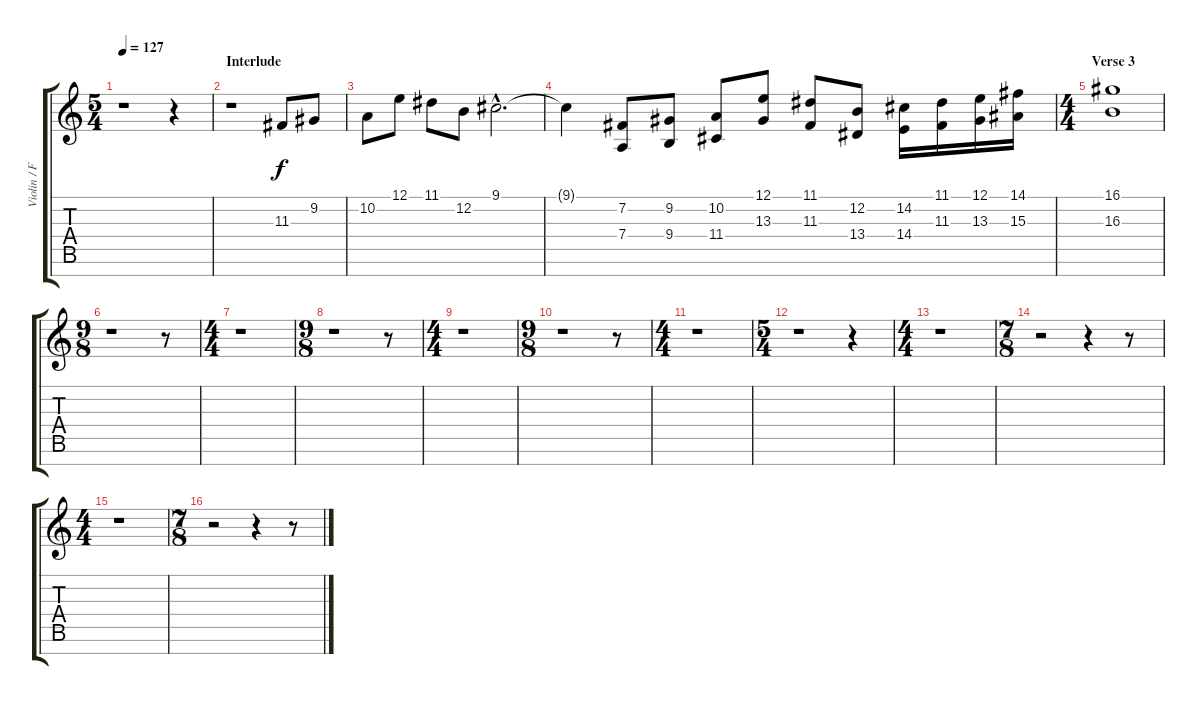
\track ("Violin / Flute" "Violin / F") {instrument violin}
\staff {score tabs}
\tuning (E4 B3 G3 D3 A2 E2 B1) {hide}
\ts (5 4)
\tempo 127
\clef g2
\ks c
r.1{dy f} r.4 |
\section ("" "Interlude")
r.1 11.3.8{volume 12} 9.2.8 |
10.2.8 12.1.8 11.1.8 12.2.8 9.1{hac}.2{d} |
9.1{t}.4 (7.2 7.4).8 (9.2 9.4).8 (10.2 11.4).8 (12.1 13.3).8 (11.1 11.3).8 (12.2 13.4).8 (14.2 14.4).16 (11.1 11.3).16 (12.1 13.3).16 (14.1 15.3).16 |
\ts (4 4)
\section ("" "Verse 3")
(16.1 16.3).1 |
\ts (9 8)
r.1 r.8 |
\ts (4 4)
r.1 |
\ts (9 8)
r.1 r.8 |
\ts (4 4)
r.1 |
\ts (9 8)
r.1 r.8 |
\ts (4 4)
r.1 |
\ts (5 4)
r.1 r.4 |
\ts (4 4)
r.1 |
\ts (7 8)
r.2 r.4 r.8 |
\ts (4 4)
r.1 |
\ts (7 8)
r.2 r.4 r.8
